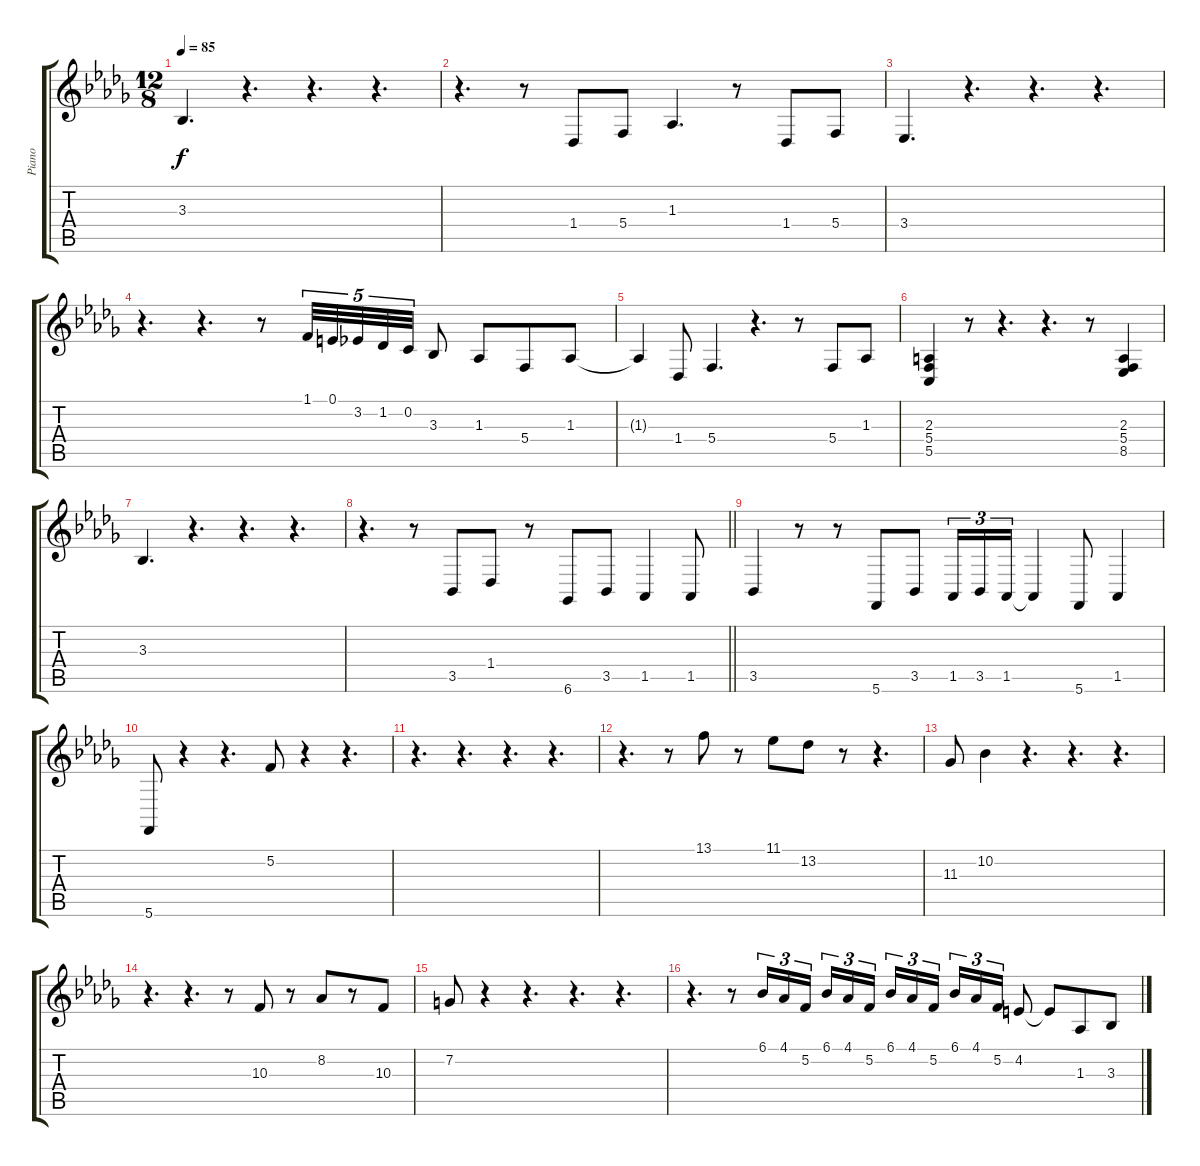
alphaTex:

\track ("Piano" "Piano") {instrument electricgrandpiano}
\staff {score tabs}
\tuning (E4 C4 G3 C3 G2 C2) {hide}
\ts (12 8)
\tempo 85
\clef g2
\ks bbminor
3.3.4{d dy f} r.4{d} r.4{d} r.4{d} |
r.4{d} r.8 1.4.8 5.4.8 1.3.4{d} r.8 1.4.8 5.4.8 |
3.4.4{d} r.4{d} r.4{d} r.4{d} |
r.4{d} r.4{d} r.8 1.1.32{tu (5 4)} 0.1.32{tu (5 4)} 3.2.32{tu (5 4)} 1.2.32{tu (5 4)} 0.2.32{tu (5 4)} 3.3.8 1.3.8 5.4.8 1.3.8 |
1.3{t}.4 1.4.8 5.4.4{d} r.4{d} r.8 5.4.8 1.3.8 |
(2.3 5.4 5.5).4 r.8 r.4{d} r.4{d} r.8 (2.3 5.4 8.5).4 |
3.3.4{d} r.4{d} r.4{d} r.4{d} |
\barLineRight lightlight
r.4{d} r.8 3.5.8 1.4.8 r.8 6.6.8 3.5.8 1.5.4 1.5.8 |
3.5.4 r.8 r.8 5.6.8 3.5.8 1.5.16{tu (3 2)} 3.5.16{tu (3 2)} 1.5.16{tu (3 2)} 1.5{t}.4 5.6.8 1.5.4 |
5.6.8 r.4 r.4{d} 5.2.8 r.4 r.4{d} |
r.4{d} r.4{d} r.4{d} r.4{d} |
r.4{d} r.8 13.1.8 r.8 11.1.8 13.2.8 r.8 r.4{d} |
11.3.8 10.2.4 r.4{d} r.4{d} r.4{d} |
r.4{d} r.4{d} r.8 10.3.8 r.8 8.2.8 r.8 10.3.8 |
7.2.8 r.4 r.4{d} r.4{d} r.4{d} |
r.4{d} r.8 6.1.16{tu (3 2)} 4.1.16{tu (3 2)} 5.2.16{tu (3 2) beam splitsecondary} 6.1.16{tu (3 2)} 4.1.16{tu (3 2)} 5.2.16{tu (3 2)} 6.1.16{tu (3 2)} 4.1.16{tu (3 2)} 5.2.16{tu (3 2) beam splitsecondary} 6.1.16{tu (3 2)} 4.1.16{tu (3 2)} 5.2.16{tu (3 2)} 4.2.8 4.2{t}.8 1.3.8 3.3.8
